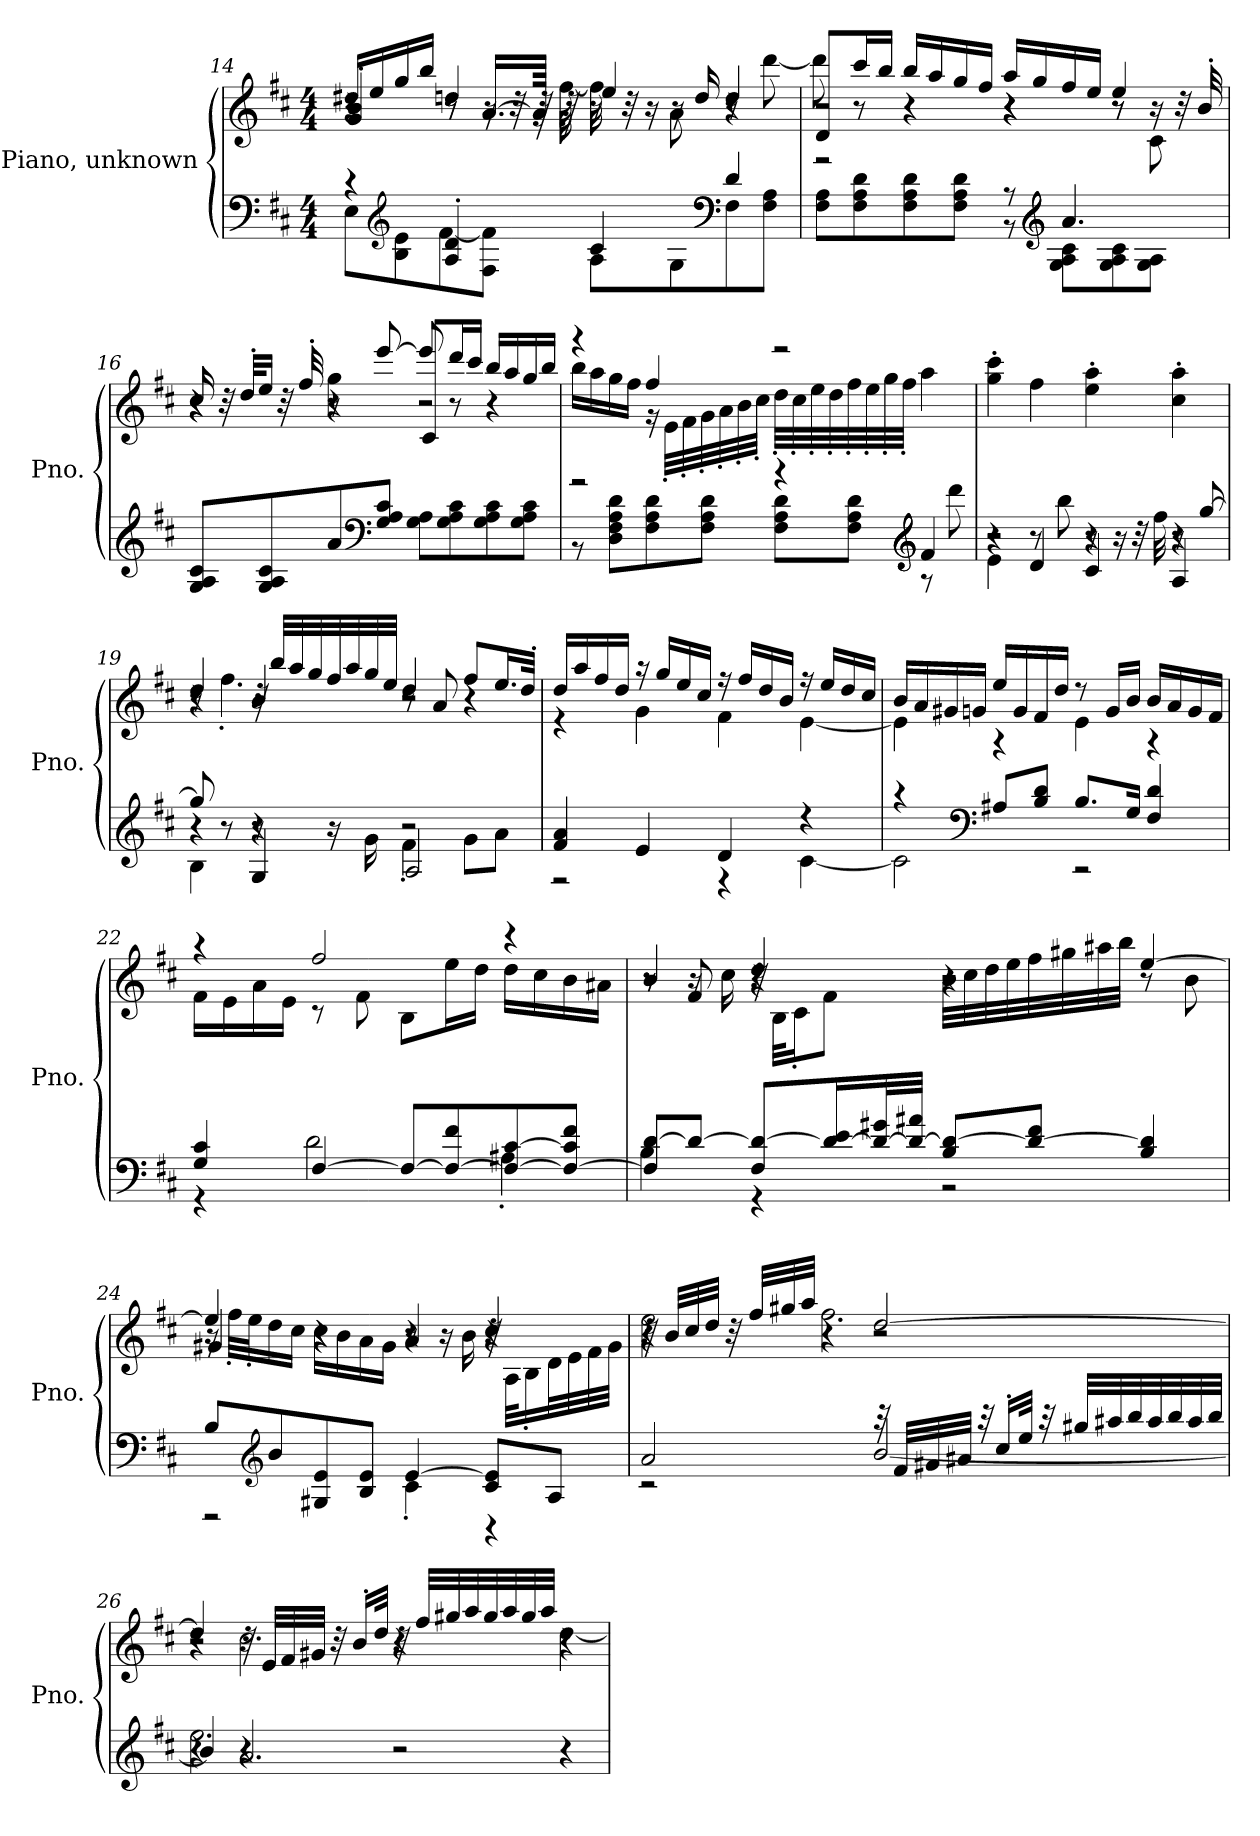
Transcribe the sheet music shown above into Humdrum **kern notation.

**kern	**kern
*part1	*part1
*staff2	*staff1
*I"Piano, unknown	*
*I'Pno.	*
!!LO:LB:g=z
*clefF4	*clefG2
*k[f#c#]	*k[f#c#]
*M4/4	*M4/4
=14	=14
*^	*^
*	*	*	*^
4r	8E\L	16dd#X/LL	4r	4g/' 4b/'
.	.	16ee/	.	.
*clefG2	*	*	*	*
.	8B\ 8e\	16gg/	.	.
.	.	16bb/JJ	.	.
4A/' 4d/'	[8f#\	8r	8r	4ddn/
.	8F#\ 8f#\]J	[16.a/LL	16r	.
.	.	.	32r	.
.	.	64a/JJkk]	64r	.
.	.	64r	[64ff#\	.
4c#/	8A\L	8r	32ff#\]	4ee/
.	.	.	32r	.
.	.	.	16r	.
.	8G\	16r	8a\	.
.	.	16dd/	.	.
*clefF4	*	*	*	*
4d/	8F#\	4r	8r	4dd/
.	8F#\ 8A\J	.	[8ddd\	.
=15	=15	=15	=15	=15
2r	8F#\ 8A\L	8d/L	8ddd\]	2r
.	8F#\ 8A\ 8d\	16ccc#/L	8r	.
.	.	16bb/JJ	.	.
.	8F#\ 8A\ 8d\	16bb/LL	4r	.
.	.	16aa/	.	.
.	8F#\ 8A\ 8d\J	16gg/	.	.
.	.	16ff#/JJ	.	.
8r	8r	16aa/LL	4r	4r
.	.	16gg/	.	.
*clefG2	*	*	*	*
4.a/	8G\ 8A\ 8c#\L	16ff#/	.	.
.	.	16ee/JJ	.	.
.	8G\ 8A\ 8c#\	8r	8r	4ee/
.	8G\ 8A\J	16r	8c#\	.
.	.	32r	.	.
.	.	32b'/	.	.
*v	*v	*	*	*
!!LO:LB:g=z	!!	!!
=16	=16	=16	=16
8G/ 8A/ 8c#/L	4r	4r	16cc#/
.	.	.	32r
.	.	.	32dd'/KLL
8G/ 8A/ 8c#/	.	.	16ee/JJ
.	.	.	32r
.	.	.	32ff#'/
8a/	8r	4gg\	4r
*clefF4	*	*	*
8G/ 8A/ 8c#/J	[8eee/	.	.
8G\ 8A\L	8eee/]	2r	8c#/L
8G\ 8A\ 8c#\	8r	.	16ddd/L
.	.	.	16ccc#/JJ
8G\ 8A\ 8c#\	4r	.	16bb/LL
.	.	.	16aa/
8G\ 8A\ 8c#\J	.	.	16gg/
.	.	.	16bb/JJ
*	*	*v	*v
=17	=17	=17
*^	*	*
2r	8r	4r	16bb\LL
.	.	.	16aa\
.	8D\ 8F#\ 8A\ 8d\L	.	16gg\
.	.	.	16ff#\JJ
.	8F#\ 8A\ 8d\	4ff#/	16r
.	.	.	32e'\LLL
.	.	.	32f#'\
.	8F#\ 8A\ 8d\J	.	32g'\
.	.	.	32a'\
.	.	.	32b'\
.	.	.	32cc#'\JJJ
4r	8F#\ 8A\ 8d\L	2r	32dd'\LLL
.	.	.	32cc#'\
.	.	.	32ee'\
.	.	.	32dd'\
.	8F#\ 8A\ 8d\J	.	32ff#'\
.	.	.	32ee'\
.	.	.	32gg'\
.	.	.	32ff#'\JJJ
*clefG2	*	*	*
4f#/	8r	.	4aa\
.	8ddd\	.	.
*	*	*v	*v
!!LO:PB:g=z
=18	=18	=18
*	*^	*
2r	4e\	4r	4gg\' 4ccc#\'
.	8r	4d/	4ff#\
.	8bb\	.	.
4r	8r	4c#/	4ee\' 4aa\'
.	16r	.	.
.	32r	.	.
.	32ff#\	.	.
8r	4r	4A/	4cc#\' 4aa\'
[8gg/	.	.	.
=19	=19	=19	=19
*	*	*	*^
*	*	*	*	*^
8gg/]	4B\	4r	4r	8r	4dd/
8r	.	.	.	4.ff#'\	.
4r	8r	4G/	32r	.	4b/
.	.	.	32bb/LLL	.	.
.	.	.	32aa/	.	.
.	.	.	32gg/	.	.
.	16r	.	32ff#/	.	.
.	.	.	32aa/	.	.
.	16g\	.	32gg/	.	.
.	.	.	32ee/JJJ	.	.
2r	4f#'\	2A/	8r	2r	4dd/
.	.	.	8a/	.	.
.	8g\L	.	8ff#/L	.	4r
.	8a\J	.	16.ee/L	.	.
.	.	.	32dd'/JJk	.	.
*	*v	*v	*	*	*
*	*	*	*v	*v
=20	=20	=20	=20
4f#/ 4a/	2r	16dd/LL	4r
.	.	16aa/	.
.	.	16ff#/	.
.	.	16dd/JJ	.
4e/	.	16r	4g\
.	.	16gg/LL	.
.	.	16ee/	.
.	.	16cc#/JJ	.
4d/	4r	16r	4f#\
.	.	16ff#/LL	.
.	.	16dd/	.
.	.	16b/JJ	.
4r	[4c#\	16r	[4e\
.	.	16ee/LL	.
.	.	16dd/	.
.	.	16cc#/JJ	.
!!LO:LB:g=z	!!
=21	=21	=21	=21
4r	2c#\]	16b/LL	4e\]
.	.	16a/	.
.	.	16g#X/	.
.	.	16gn/JJ	.
*clefF4	*	*	*
8A#X/L	.	16ee/LL	4r
.	.	16g/	.
8B/ 8d/J	.	16f#/	.
.	.	16dd/JJ	.
8.B/L	2r	8r	4e\
.	.	16g/LL	.
16G/Jk	.	16b/JJ	.
4F#/ 4d/	.	16b/LL	4r
.	.	16a/	.
.	.	16g/	.
.	.	16f#/JJ	.
=22	=22	=22	=22
4G/ 4c#/	4r	4r	16f#\LL
.	.	.	16e\
.	.	.	16a\
.	.	.	16e\JJ
[4F#/	2d\	2ff#/	8r
.	.	.	8f#\
8F#/L_	.	.	8B\L
8F#/_ 8f#/	.	.	16ee\L
.	.	.	16dd\JJ
8F#/_ [8c#/	4A#X'\	4r	16dd\LL
.	.	.	16cc#\
8F#/_ 8c#/] 8f#/J	.	.	16b\
.	.	.	16a#X\JJ
!!LO:LB:g=z
=23	=23	=23	=23
*	*	*	*^
8F#/] [8d/L	4B\	4b/	8r	8r
8d/J_	.	.	16r	8f#/
.	.	.	16cc#\	.
8F#/ 8d/_L	4r	4dd/	32r	4r
.	.	.	32B\KLL	.
.	.	.	16c#'\J	.
16d/_ 16e/L	.	.	8f#\J	.
32d/_ 32g#X/L	.	.	.	.
32d/_ 32a#X/JJJ	.	.	.	.
8B/ 8d/_L	2r	4r	32b\LLL	2r
.	.	.	32cc#\	.
.	.	.	32dd\	.
.	.	.	32ee\	.
8d/_ 8f#/J	.	.	32ff#\	.
.	.	.	32gg#X\	.
.	.	.	32aa#X\	.
.	.	.	32bb\JJJ	.
4B/ 4d/]	.	[4ee/	8r	.
.	.	.	8b\	.
!!LO:LB:g=z	!!	!!
=24	=24	=24	=24	=24
8B/L	2r	4ee/]	16r	4g#X/
.	.	.	32ff#'\LLL	.
.	.	.	32ee'\J	.
*clefG2	*	*	*	*
8b/	.	.	16dd\	.
.	.	.	16cc#\JJ	.
8G#X/ 8e/	.	4r	16cc#\LL	4r
.	.	.	16b\	.
8B/ 8e/J	.	.	16a\	.
.	.	.	16g#\JJ	.
[4e/	4c#'\	4r	8r	4a/
.	.	.	16r	.
.	.	.	16b\	.
8c#/ 8e/]L	4r	4cc#/	32r	4r
.	.	.	32A\KLL	.
.	.	.	16B'\	.
8A/J	.	.	32d\L	.
.	.	.	32e\	.
.	.	.	32f#\	.
.	.	.	32g#\JJJ	.
!!LO:LB:g=z	!!	!!
=25	=25	=25	=25	=25
2a/	2r	32r	4r	2ee\
.	.	32b/LLL	.	.
.	.	32cc#/	.	.
.	.	32dd/JJJ	.	.
.	.	32r	.	.
.	.	32ff#/LLL	.	.
.	.	32gg#X/	.	.
.	.	32aa/JJJ	.	.
.	.	4r	2.ff#\	.
32r	[2b/	[2dd/	.	2r
32f#/LLL	.	.	.	.
32g#X/	.	.	.	.
32a#X/JJJ	.	.	.	.
32r	.	.	.	.
16cc#'/LL	.	.	.	.
32ee/JJk	.	.	.	.
32r	.	.	.	.
32gg#X/LLL	.	.	.	.
32aa#X/	.	.	.	.
32bb/	.	.	.	.
32aa#/	.	.	.	.
32bb/	.	.	.	.
32aa#/	.	.	.	.
32bb/JJJ	.	.	.	.
!!LO:LB:g=z	!!	!!
=26	=26	=26	=26	=26
*	*^	*	*	*
4r	2.ee\	4b/]	4dd/]	2r	4r
2.a/	.	4r	32r	.	2.cc#\
.	.	.	32e/LLL	.	.
.	.	.	32f#/	.	.
.	.	.	32g#X/JJJ	.	.
.	.	.	32r	.	.
.	.	.	16b'/LL	.	.
.	.	.	32dd/JJk	.	.
.	.	2r	32r	4r	.
.	.	.	32ff#/LLL	.	.
.	.	.	32gg#X/	.	.
.	.	.	32aa/	.	.
.	.	.	32gg#/	.	.
.	.	.	32aa/	.	.
.	.	.	32gg#/	.	.
.	.	.	32aa/JJJ	.	.
.	4r	.	4r	[4dd\	.
*v	*v	*v	*	*	*
*	*v	*v	*v
=	=
*-	*-
